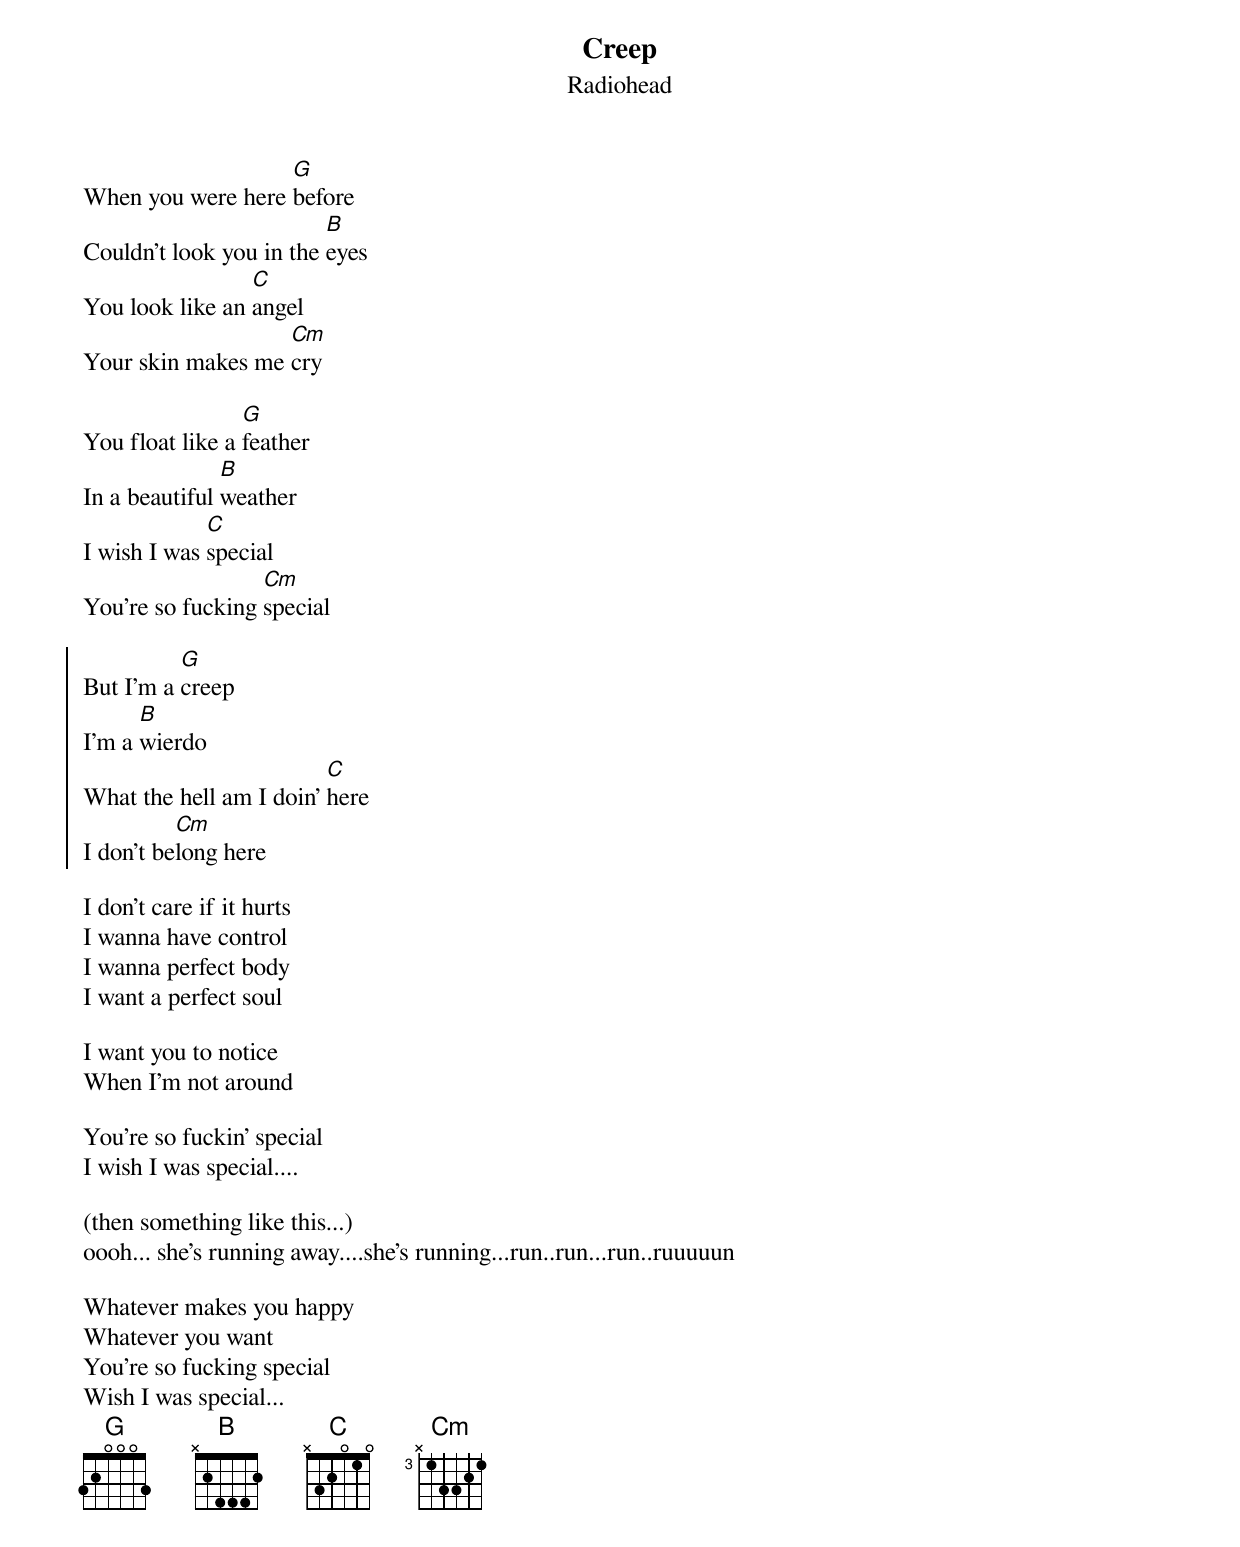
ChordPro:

{t: Creep}
{st: Radiohead}

When you were here [G]before
Couldn't look you in the [B]eyes
You look like an [C]angel
Your skin makes me [Cm]cry

You float like a [G]feather
In a beautiful [B]weather
I wish I was [C]special
You're so fucking [Cm]special

{soc}
But I'm a [G]creep
I'm a [B]wierdo
What the hell am I doin' [C]here
I don't be[Cm]long here
{eoc}

I don't care if it hurts
I wanna have control
I wanna perfect body
I want a perfect soul

I want you to notice
When I'm not around

You're so fuckin' special
I wish I was special....

(then something like this...)
oooh... she's running away....she's running...run..run...run..ruuuuun

Whatever makes you happy
Whatever you want
You're so fucking special
Wish I was special...
